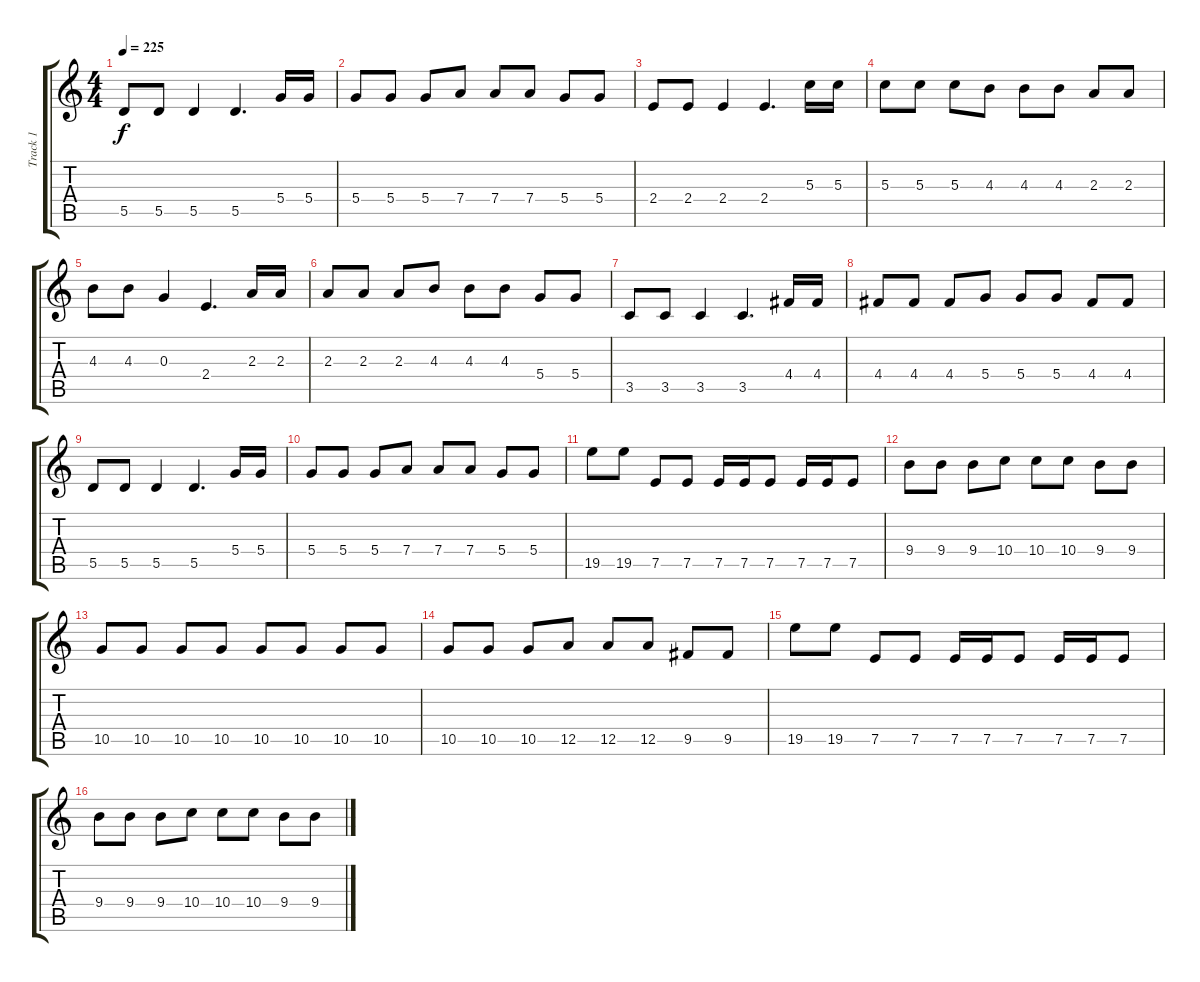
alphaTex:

\track ("Track 1" "Track 1") {instrument distortionguitar}
\staff {score tabs}
\tuning (E4 B3 G3 D3 A2 E2) {hide}
\ts (4 4)
\tempo 225
\clef g2
\ks c
5.5.8{dy f} 5.5.8 5.5.4 5.5.4{d} 5.4.16 5.4.16 |
5.4.8 5.4.8 5.4.8 7.4.8 7.4.8 7.4.8 5.4.8 5.4.8 |
2.4.8 2.4.8 2.4.4 2.4.4{d} 5.3.16 5.3.16 |
5.3.8 5.3.8 5.3.8 4.3.8 4.3.8 4.3.8 2.3.8 2.3.8 |
4.3.8 4.3.8 0.3.4 2.4.4{d} 2.3.16 2.3.16 |
2.3.8 2.3.8 2.3.8 4.3.8 4.3.8 4.3.8 5.4.8 5.4.8 |
3.5.8 3.5.8 3.5.4 3.5.4{d} 4.4.16 4.4.16 |
4.4.8 4.4.8 4.4.8 5.4.8 5.4.8 5.4.8 4.4.8 4.4.8 |
5.5.8 5.5.8 5.5.4 5.5.4{d} 5.4.16 5.4.16 |
5.4.8 5.4.8 5.4.8 7.4.8 7.4.8 7.4.8 5.4.8 5.4.8 |
19.5.8 19.5.8 7.5.8 7.5.8 7.5.16 7.5.16 7.5.8 7.5.16 7.5.16 7.5.8 |
9.4.8 9.4.8 9.4.8 10.4.8 10.4.8 10.4.8 9.4.8 9.4.8 |
10.5.8 10.5.8 10.5.8 10.5.8 10.5.8 10.5.8 10.5.8 10.5.8 |
10.5.8 10.5.8 10.5.8 12.5.8 12.5.8 12.5.8 9.5.8 9.5.8 |
19.5.8 19.5.8 7.5.8 7.5.8 7.5.16 7.5.16 7.5.8 7.5.16 7.5.16 7.5.8 |
9.4.8 9.4.8 9.4.8 10.4.8 10.4.8 10.4.8 9.4.8 9.4.8
